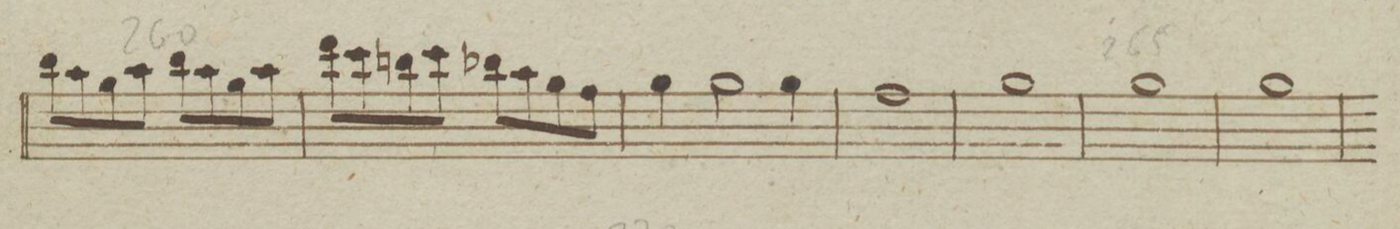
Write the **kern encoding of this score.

**kern	**dynam
*I"Oboe Primo.	*
*clefG2	*
*k[b-e-a-]	*
*met(c)	*
*M4/4	*
8bb-\L	.
8aa-\	.
8gg\	.
8aa-\J	.
8bb-\L	.
8aa-\	.
8gg\	.
8aa-\J	.
=257	=257
8ddd\L	.
8ccc\	.
8bbn\	.
8ccc\J	.
8bb-X\L	.
8aa-\	.
8gg\	.
8ff\J	.
=258	=258
4gg\	.
2gg\	.
4gg\	.
=259	=259
1ff	.
=260	=260
1gg	.
=261	=261
1gg	.
=262	=262
1gg	.
=263	=263
*-	*-
